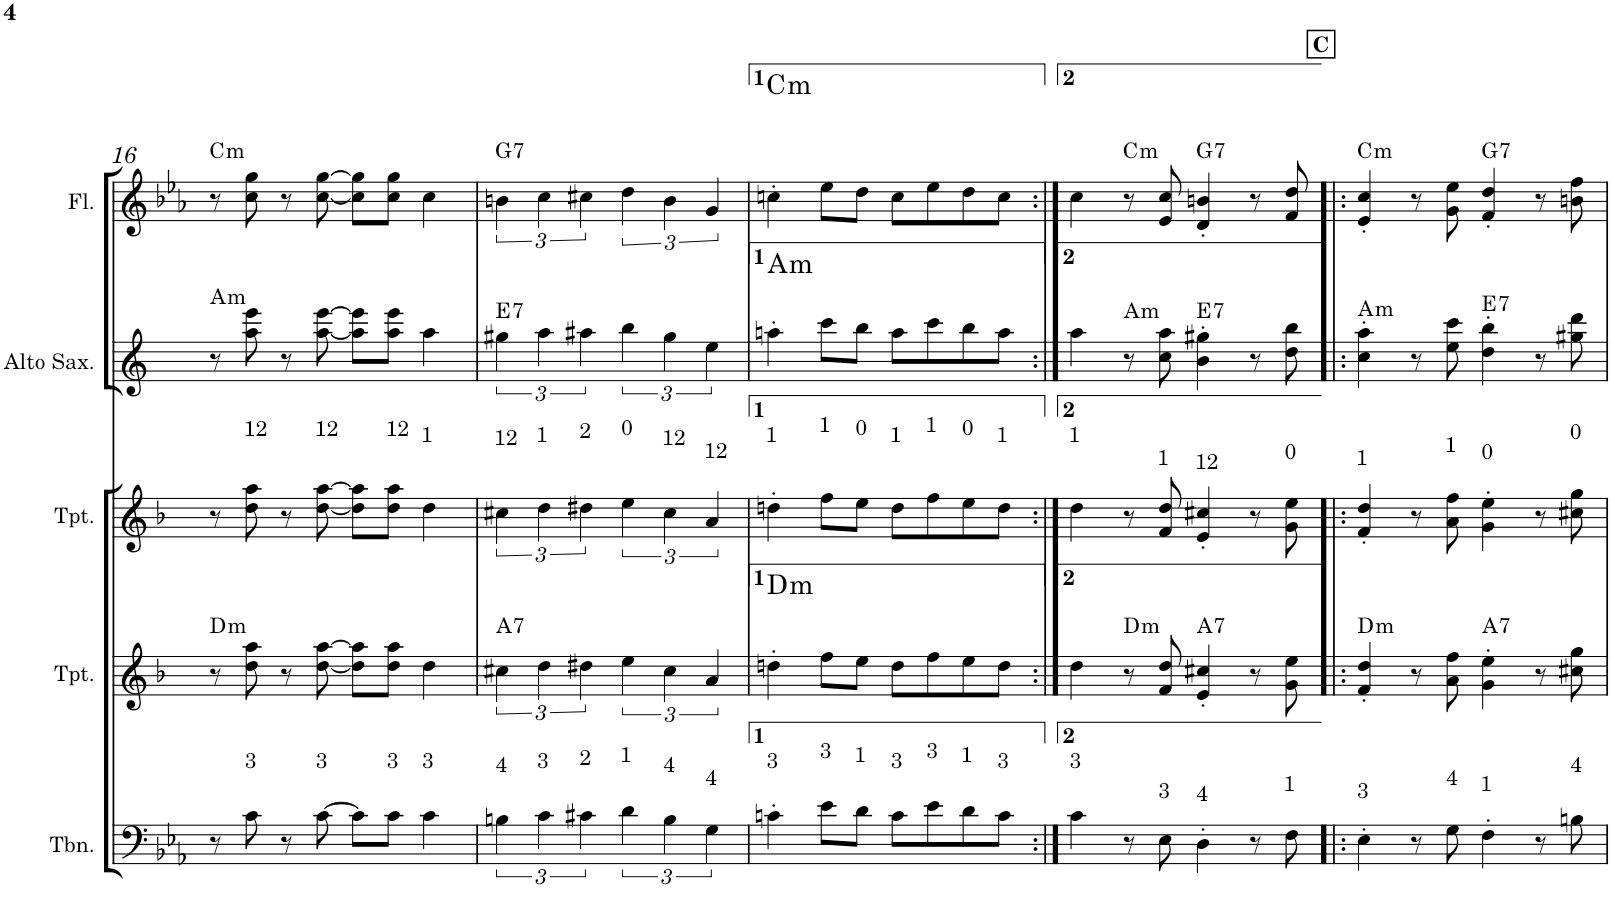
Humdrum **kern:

**kern	**kern	**harte	**kern	**kern	**harte	**kern	**harte
*part5	*part4	*part4	*part3	*part2	*part2	*part1	*part1
*staff5	*staff4	*	*staff3	*staff2	*	*staff1	*
*I"C clavF	*I"Bb	*	*I"Bb - Pirata	*I"Eb	*	*I"C clavG	*
!!LO:PB:g=z
*clefF4	*clefG2	*	*clefG2	*clefG2	*	*clefG2	*
*	*Trd1c2	*	*Trd1c2	*Trd5c9	*	*	*
*k[b-e-a-]	*k[b-]	*	*k[b-]	*k[]	*	*k[b-e-a-]	*
*E-:	*F:	*	*F:	*	*	*E-:	*
*M4/4	*M4/4	*	*M4/4	*M4/4	*	*M4/4	*
=16	=16	=16	=16	=16	=16	=16	=16
!	!	!LO:H:kt=m	!	!	!LO:H:kt=m	!	!LO:H:kt=m
8r	8r	D:min	8r	8r	A:min	8r	C:min
!	!	!	!LO:TX:a:t=12	!	!	!	!
!LO:TX:a:t=3	!	!	!	!	!	!	!
8c\	8dd\ 8aa\	.	8dd\ 8aa\	8aa\ 8eee\	.	8cc\ 8gg\	.
8r	8r	.	8r	8r	.	8r	.
!	!	!	!LO:TX:a:t=12	!	!	!	!
!LO:TX:a:t=3	!	!	!	!	!	!	!
[>8c\	[<8dd\ [>8aa\	.	[<8dd\ [>8aa\	[<8aa\ [>8eee\	.	[<8cc\ [>8gg\	.
8c\L]	8dd\] 8aa\]L	.	8dd\] 8aa\]L	8aa\] 8eee\]L	.	8cc\] 8gg\]L	.
!	!	!	!LO:TX:a:t=12	!	!	!	!
!LO:TX:a:t=3	!	!	!	!	!	!	!
8c\J	8dd\ 8aa\J	.	8dd\ 8aa\J	8aa\ 8eee\J	.	8cc\ 8gg\J	.
!	!	!	!LO:TX:a:t=1	!	!	!	!
!LO:TX:a:t=3	!	!	!	!	!	!	!
4c\	4dd\	.	4dd\	4aa\	.	4cc\	.
=17	=17	=17	=17	=17	=17	=17	=17
!	!	!	!LO:TX:a:t=12	!	!	!	!
!LO:TX:a:t=4	!	!LO:H:kt=7	!	!	!LO:H:kt=7	!	!LO:H:kt=7
6Bn\	6cc#X\	A:7	6cc#X\	6gg#X\	E:7	6bn\	G:7
!	!	!	!LO:TX:a:t=1	!	!	!	!
!LO:TX:a:t=3	!	!	!	!	!	!	!
6c\	6dd\	.	6dd\	6aa\	.	6cc\	.
!	!	!	!LO:TX:a:t=2	!	!	!	!
!LO:TX:a:t=2	!	!	!	!	!	!	!
6c#X\	6dd#X\	.	6dd#X\	6aa#X\	.	6cc#X\	.
!	!	!	!LO:TX:a:t=0	!	!	!	!
!LO:TX:a:t=1	!	!	!	!	!	!	!
6d\	6ee\	.	6ee\	6bb\	.	6dd\	.
!	!	!	!LO:TX:a:t=12	!	!	!	!
!LO:TX:a:t=4	!	!	!	!	!	!	!
6B\	6cc#\	.	6cc#\	6gg#\	.	6b\	.
!	!	!	!LO:TX:a:t=12	!	!	!	!
!LO:TX:a:t=4	!	!	!	!	!	!	!
6G\	6a/	.	6a/	6ee\	.	6g/	.
=18	=18	=18	=18	=18	=18	=18	=18
!	!	!	!LO:TX:a:t=1	!	!	!	!
!LO:TX:a:t=3	!	!LO:H:kt=m	!	!	!LO:H:kt=m	!	!LO:H:kt=m
4cn'\	4ddn'\	D:min	4ddn'\	4aan'\	A:min	4ccn'\	C:min
!	!	!	!LO:TX:a:t=1	!	!	!	!
!LO:TX:a:t=3	!	!	!	!	!	!	!
8e-\L	8ff\L	.	8ff\L	8ccc\L	.	8ee-\L	.
!	!	!	!LO:TX:a:t=0	!	!	!	!
!LO:TX:a:t=1	!	!	!	!	!	!	!
8d\J	8ee\J	.	8ee\J	8bb\J	.	8dd\J	.
!	!	!	!LO:TX:a:t=1	!	!	!	!
!LO:TX:a:t=3	!	!	!	!	!	!	!
8c\L	8dd\L	.	8dd\L	8aa\L	.	8cc\L	.
!	!	!	!LO:TX:a:t=1	!	!	!	!
!LO:TX:a:t=3	!	!	!	!	!	!	!
8e-\	8ff\	.	8ff\	8ccc\	.	8ee-\	.
!	!	!	!LO:TX:a:t=0	!	!	!	!
!LO:TX:a:t=1	!	!	!	!	!	!	!
8d\	8ee\	.	8ee\	8bb\	.	8dd\	.
!	!	!	!LO:TX:a:t=1	!	!	!	!
!LO:TX:a:t=3	!	!	!	!	!	!	!
8c\J	8dd\J	.	8dd\J	8aa\J	.	8cc\J	.
=19:|!	=19:|!	=19:|!	=19:|!	=19:|!	=19:|!	=19:|!	=19:|!
!	!	!	!LO:TX:a:t=1	!	!	!	!
!LO:TX:a:t=3	!	!	!	!	!	!	!
4c\	4dd\	.	4dd\	4aa\	.	4cc\	.
!	!	!LO:H:kt=m	!	!	!LO:H:kt=m	!	!LO:H:kt=m
8r	8r	D:min	8r	8r	A:min	8r	C:min
!	!	!	!LO:TX:a:t=1	!	!	!	!
!LO:TX:a:t=3	!	!	!	!	!	!	!
8E-\	8f/ 8dd/	.	8f/ 8dd/	8cc\ 8aa\	.	8e-/ 8cc/	.
!	!	!	!LO:TX:a:t=12	!	!	!	!
!LO:TX:a:t=4	!	!LO:H:kt=7	!	!	!LO:H:kt=7	!	!LO:H:kt=7
4D'\	4e/' 4cc#X/'	A:7	4e/' 4cc#X/'	4b\' 4gg#X\'	E:7	4d/' 4bn/'	G:7
8r	8r	.	8r	8r	.	8r	.
!	!	!	!LO:TX:a:t=0	!	!	!	!
!LO:TX:a:t=1	!	!	!	!	!	!	!
8F\	8g\ 8ee\	.	8g\ 8ee\	8dd\ 8bb\	.	8f/ 8dd/	.
!!LO:REH:place=s1:a:B:cj:t=C
=20!|:	=20!|:	=20!|:	=20!|:	=20!|:	=20!|:	=20!|:	=20!|:
!	!	!	!LO:TX:a:t=1	!	!	!	!
!LO:TX:a:t=3	!	!LO:H:kt=m	!	!	!LO:H:kt=m	!	!LO:H:kt=m
4E-'\	4f/' 4dd/'	D:min	4f/' 4dd/'	4cc\' 4aa\'	A:min	4e-/' 4cc/'	C:min
8r	8r	.	8r	8r	.	8r	.
!	!	!	!LO:TX:a:t=1	!	!	!	!
!LO:TX:a:t=4	!	!	!	!	!	!	!
8G\	8a\ 8ff\	.	8a\ 8ff\	8ee\ 8ccc\	.	8g\ 8ee-\	.
!	!	!	!LO:TX:a:t=0	!	!	!	!
!LO:TX:a:t=1	!	!LO:H:kt=7	!	!	!LO:H:kt=7	!	!LO:H:kt=7
4F'\	4g\' 4ee\'	A:7	4g\' 4ee\'	4dd\' 4bb\'	E:7	4f/' 4dd/'	G:7
8r	8r	.	8r	8r	.	8r	.
!	!	!	!LO:TX:a:t=0	!	!	!	!
!LO:TX:a:t=4	!	!	!	!	!	!	!
8Bn\	8cc#X\ 8gg\	.	8cc#X\ 8gg\	8gg#X\ 8ddd\	.	8bn\ 8ff\	.
=	=	=	=	=	=	=	=
*-	*-	*-	*-	*-	*-	*-	*-
